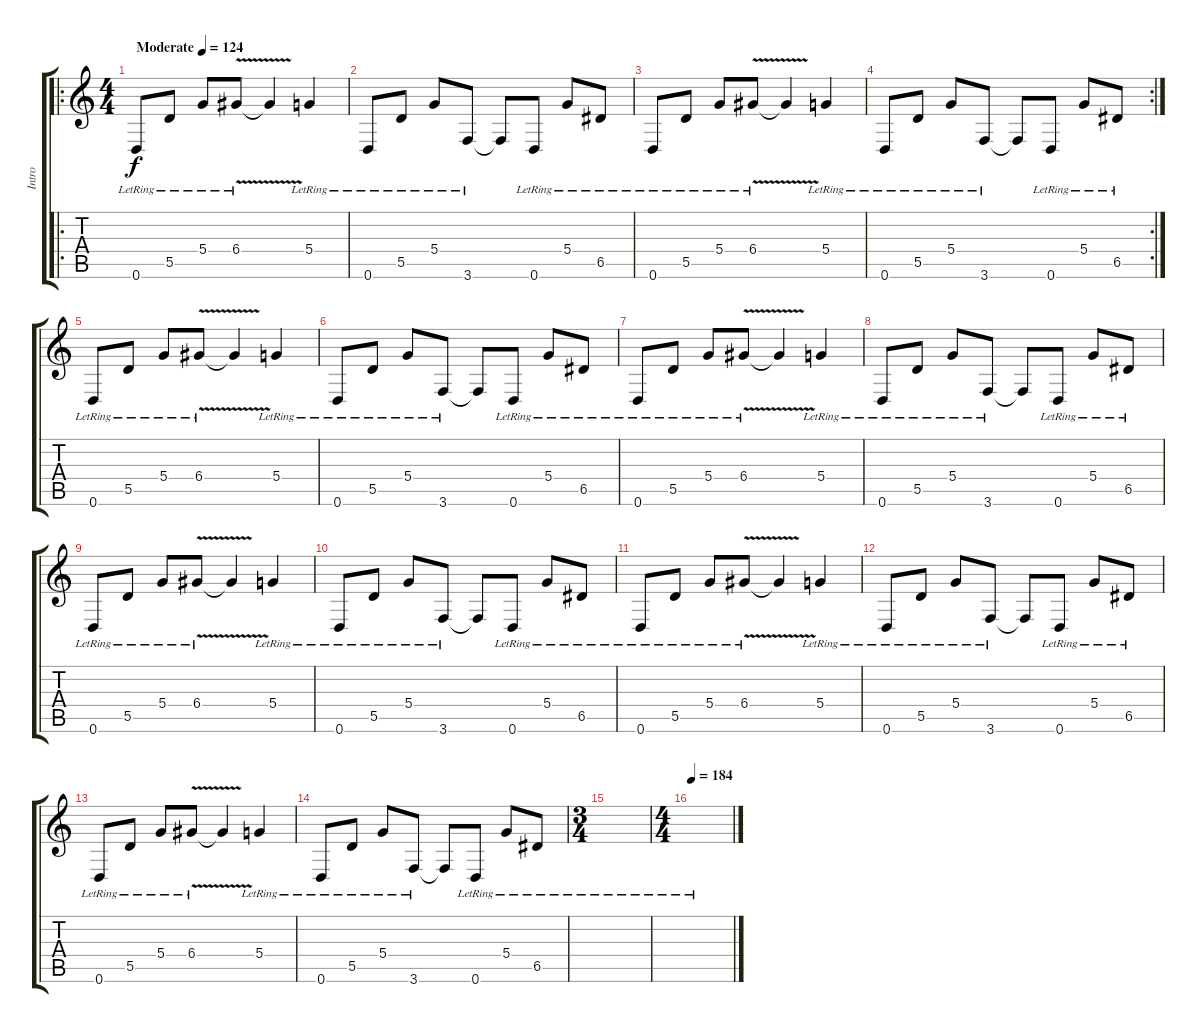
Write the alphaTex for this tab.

\track ("Intro" "Intro") {instrument electricguitarclean}
\staff {score tabs}
\tuning (E4 B3 G3 D3 A2 D2) {hide}
\ro
\ts (4 4)
\tempo (124 "Moderate")
\clef g2
\ks c
0.6{lr}.8{dy f instrument electricguitarclean} 5.5{lr}.8 5.4{lr}.8 6.4{v lr}.8 6.4{t}.4 5.4{lr}.4 |
0.6{lr}.8 5.5{lr}.8 5.4{lr}.8 3.6{lr}.8 3.6{t}.8 0.6{lr}.8 5.4{lr}.8 6.5{lr}.8 |
0.6{lr}.8 5.5{lr}.8 5.4{lr}.8 6.4{v lr}.8 6.4{t}.4 5.4{lr}.4 |
\rc 2
0.6{lr}.8 5.5{lr}.8 5.4{lr}.8 3.6{lr}.8 3.6{t}.8 0.6{lr}.8 5.4{lr}.8 6.5{lr}.8 |
0.6{lr}.8 5.5{lr}.8 5.4{lr}.8 6.4{v lr}.8 6.4{t}.4 5.4{lr}.4 |
0.6{lr}.8 5.5{lr}.8 5.4{lr}.8 3.6{lr}.8 3.6{t}.8 0.6{lr}.8 5.4{lr}.8 6.5{lr}.8 |
0.6{lr}.8 5.5{lr}.8 5.4{lr}.8 6.4{v lr}.8 6.4{t}.4 5.4{lr}.4 |
0.6{lr}.8 5.5{lr}.8 5.4{lr}.8 3.6{lr}.8 3.6{t}.8 0.6{lr}.8 5.4{lr}.8 6.5{lr}.8 |
0.6{lr}.8 5.5{lr}.8 5.4{lr}.8 6.4{v lr}.8 6.4{t}.4 5.4{lr}.4 |
0.6{lr}.8 5.5{lr}.8 5.4{lr}.8 3.6{lr}.8 3.6{t}.8 0.6{lr}.8 5.4{lr}.8 6.5{lr}.8 |
0.6{lr}.8 5.5{lr}.8 5.4{lr}.8 6.4{v lr}.8 6.4{t}.4 5.4{lr}.4 |
0.6{lr}.8 5.5{lr}.8 5.4{lr}.8 3.6{lr}.8 3.6{t}.8 0.6{lr}.8 5.4{lr}.8 6.5{lr}.8 |
0.6{lr}.8 5.5{lr}.8 5.4{lr}.8 6.4{v lr}.8 6.4{t}.4 5.4{lr}.4 |
0.6{lr}.8 5.5{lr}.8 5.4{lr}.8 3.6{lr}.8 3.6{t}.8 0.6{lr}.8 5.4{lr}.8 6.5{lr}.8 |
\ts (3 4)
|
\ts (4 4)
\tempo 184
